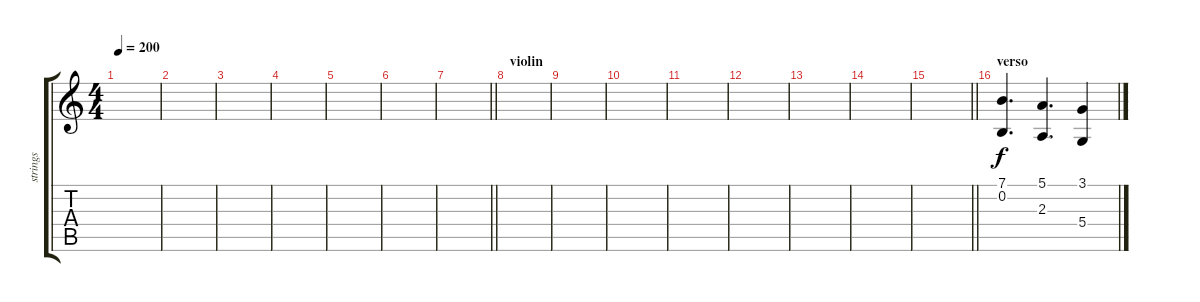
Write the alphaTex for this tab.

\track ("strings" "strings") {instrument stringensemble2}
\staff {score tabs}
\tuning (E4 B3 G3 D3 A2 E2) {hide}
\ts (4 4)
\tempo 200
\clef g2
\ks c
|
|
|
|
|
|
\barLineRight lightlight
|
\section ("" "violin")
|
|
|
|
|
|
|
\barLineRight lightlight
|
\section ("" "verso")
(7.1 0.2).4{d instrument stringensemble1} (5.1 2.3).4{d} (3.1 5.4).4
